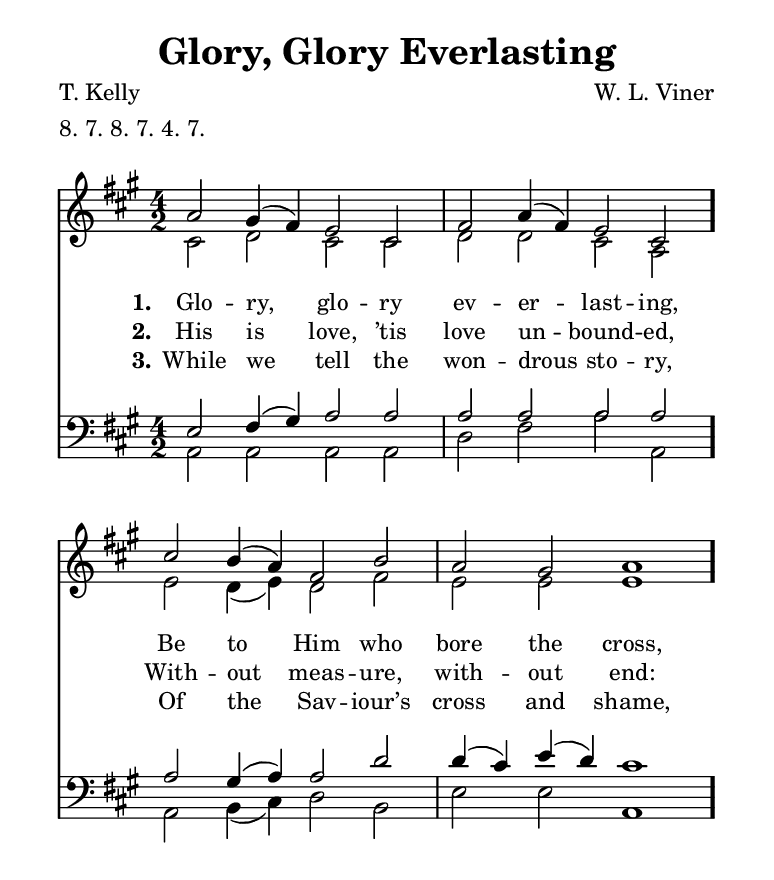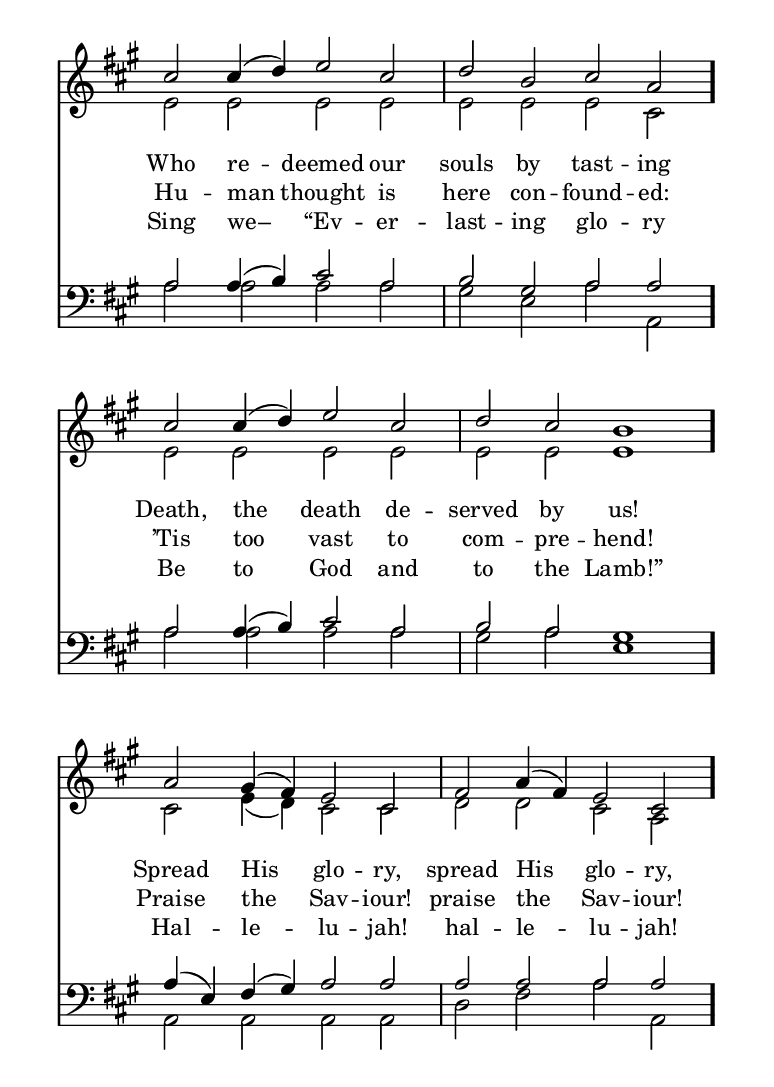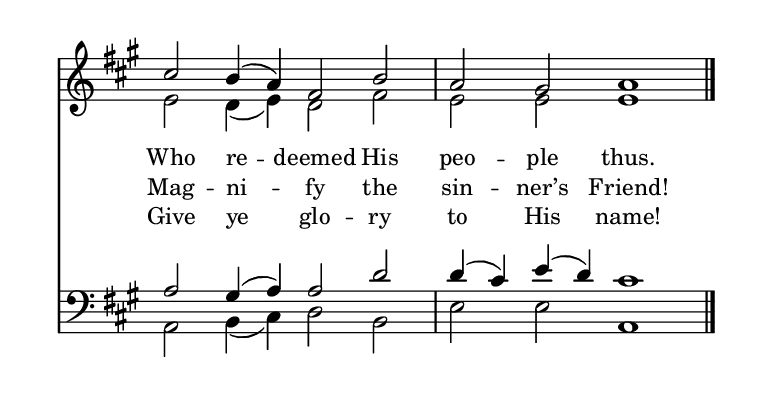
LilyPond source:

\include "common/global.ily"
\paper {
  \include "common/paper.ily"
  ragged-bottom = ##t
}

\header{
  hymnnumber = "291"
  title = "Glory, Glory Everlasting"
  tunename = "Melbourne"
  meter = "8. 7. 8. 7. 4. 7."
  poet = "T. Kelly"
  composer = "W. L. Viner"
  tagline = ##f
}

global = {
  \include "common/overrides.ily"
  \override Staff.TimeSignature.style = #'()
  \time 4/2
  \override Score.MetronomeMark.transparent = ##t % hide all fermata changes too
  \tempo 4=140
  \key a \major
  \autoBeamOff
}

notesSoprano = {
\global
\relative c'' {

  a2 gis4( fis) e2 cis | fis a4( fis) e2 cis |
  cis'2 b4( a) fis2 b | a gis a1 |
  cis2 cis4( d) e2 cis | d b cis a |
  cis2 cis4( d) e2 cis | d cis b1 |
  a2 gis4( fis) e2 cis | fis a4( fis) e2 cis |
  cis'2 b4( a) fis2 b | a gis a1 |

  \bar "|."

}
}

notesAlto = {
\global
\relative e' {

  cis2 d cis cis | d d cis a |
  e' d4( e) d2 fis | e e e1 |
  e2 e e e | e e e cis |
  e2 e e e | e e e1 |
  cis2 e4( d) cis2 cis | d d cis a |
  e' d4( e) d2 fis | e e e1 |

}
}

notesTenor = {
\global
\relative a {

  e2 fis4( gis) a2 a | a a a a |
  a2 gis4( a) a2 d | d4( cis) e( d) cis1 |
  a2 a4( b) cis2 a | b gis a a |
  a2 a4( b) cis2 a | b a gis1 |
  a4( e) fis4( gis) a2 a | a a a a |
  a2 gis4( a) a2 d | d4( cis) e( d) cis1 |

}
}

notesBass = {
\global
\relative f, {

  a2 a a a | d fis a a, |
  a2 b4( cis) d2 b | e2 e a,1 |
  a'2 a a a | gis e a a, |
  a'2 a a a | gis a e1 |
  a,2 a a a | d fis a a, |
  a2 b4( cis) d2 b | e2 e a,1 |

}
}

wordsA = \lyricmode {
\set stanza = "1."

Glo -- ry, glo -- ry ev -- er -- last -- ing, \bar "."
Be to Him who bore the cross, \bar "."
Who re -- deemed our souls by tast -- ing \bar "."
Death, the death de -- served by us! \bar "."
Spread His glo -- ry, %{HIDE>%} spread His glo -- ry, %{<HIDE%} \bar "."
Who re -- deemed His peo -- ple thus. \bar "."

}

wordsB = \lyricmode {
\set stanza = "2."

His is love, ’tis love un -- bound -- ed,
With -- out meas -- ure, with -- out end:
Hu -- man thought is here con -- found -- ed:
’Tis too vast to com -- pre -- hend!
Praise the Sav -- iour! %{HIDE>%} praise the Sav -- iour! %{<HIDE%}
Mag -- ni -- fy the sin -- ner’s Friend!

}

wordsC = \lyricmode {
\set stanza = "3."

While we tell the won -- drous sto -- ry,
Of the Sav -- iour’s cross and shame,
Sing we– “Ev -- er -- last -- ing glo -- ry
Be to God and to the Lamb!”
Hal -- le -- lu -- jah! %{HIDE>%} hal -- le -- lu -- jah! %{<HIDE%}
Give ye glo -- ry to His name!

}

\score {
  \context ChoirStaff <<
    \context Staff = upper <<
      \set ChoirStaff.systemStartDelimiter = #'SystemStartBar
      \context Voice  = sopranos { \voiceOne << \notesSoprano >> }
      \context Voice  = altos { \voiceTwo << \notesAlto >> }
      \context Lyrics = one   \lyricsto sopranos \wordsA
      \context Lyrics = two   \lyricsto sopranos \wordsB
      \context Lyrics = three \lyricsto sopranos \wordsC
    >>
    \context Staff = men <<
      \clef bass
      \context Voice  = tenors { \voiceOne << \notesTenor >> }
      \context Voice  = basses { \voiceTwo << \notesBass >> }
    >>
  >>
  \layout {
    \include "common/layout.ily"
  }
  \midi{
    \include "common/midi.ily"
  }
}

\version "2.18.2"  % necessary for upgrading to future LilyPond versions.

% vi:set et ts=2 sw=2 ai nocindent syntax=lilypond:
